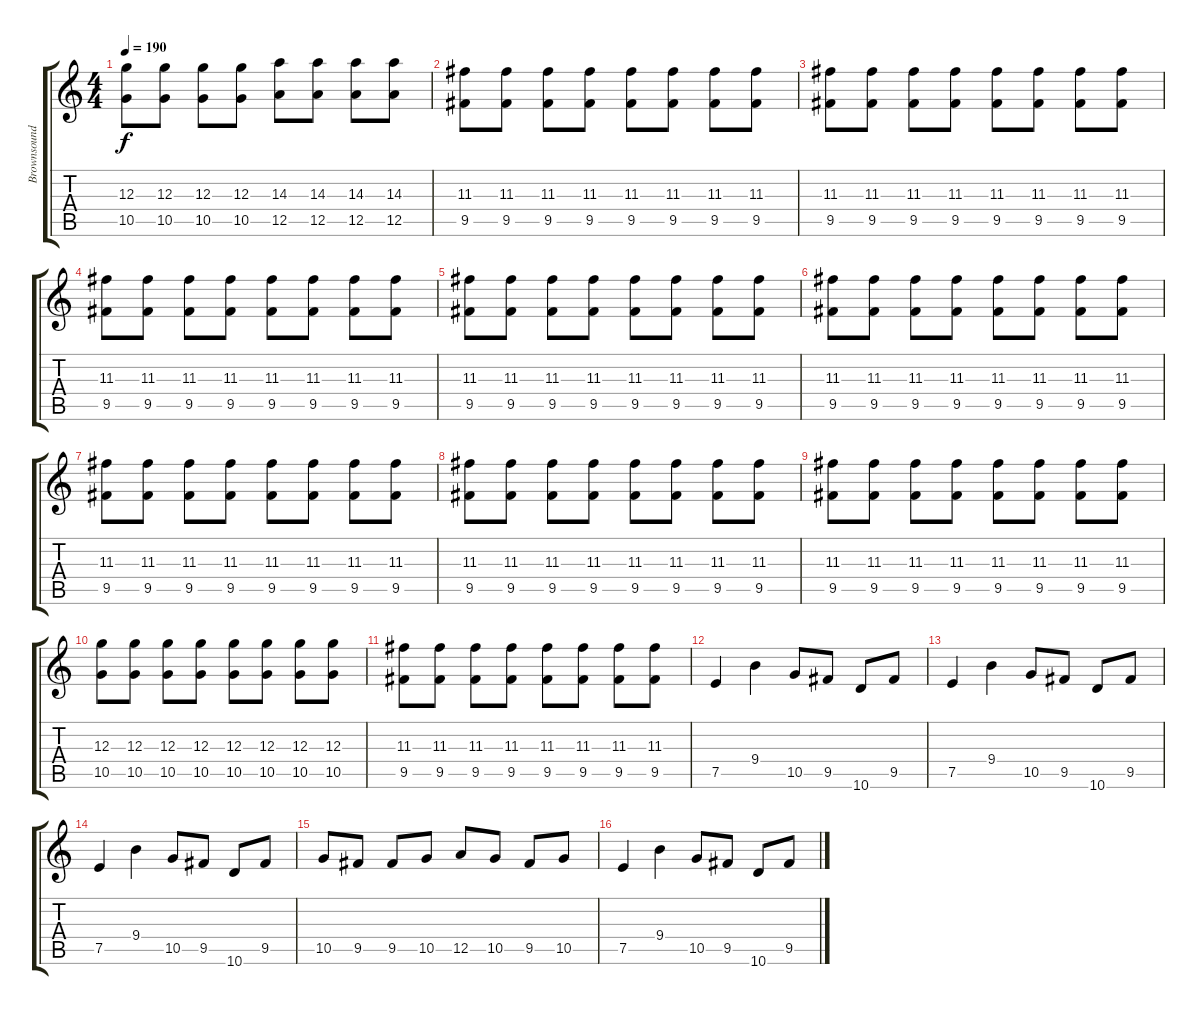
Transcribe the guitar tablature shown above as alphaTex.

\track ("Brownsound" "Brownsound") {instrument overdrivenguitar}
\staff {score tabs}
\tuning (E4 B3 G3 D3 A2 E2) {hide}
\ts (4 4)
\tempo 190
\clef g2
\ks c
(12.3 10.5).8{dy f} (12.3 10.5).8 (12.3 10.5).8 (12.3 10.5).8 (14.3 12.5).8 (14.3 12.5).8 (14.3 12.5).8 (14.3 12.5).8 |
(11.3 9.5).8 (11.3 9.5).8 (11.3 9.5).8 (11.3 9.5).8 (11.3 9.5).8 (11.3 9.5).8 (11.3 9.5).8 (11.3 9.5).8 |
(11.3 9.5).8 (11.3 9.5).8 (11.3 9.5).8 (11.3 9.5).8 (11.3 9.5).8 (11.3 9.5).8 (11.3 9.5).8 (11.3 9.5).8 |
(11.3 9.5).8 (11.3 9.5).8 (11.3 9.5).8 (11.3 9.5).8 (11.3 9.5).8 (11.3 9.5).8 (11.3 9.5).8 (11.3 9.5).8 |
(11.3 9.5).8 (11.3 9.5).8 (11.3 9.5).8 (11.3 9.5).8 (11.3 9.5).8 (11.3 9.5).8 (11.3 9.5).8 (11.3 9.5).8 |
(11.3 9.5).8 (11.3 9.5).8 (11.3 9.5).8 (11.3 9.5).8 (11.3 9.5).8 (11.3 9.5).8 (11.3 9.5).8 (11.3 9.5).8 |
(11.3 9.5).8 (11.3 9.5).8 (11.3 9.5).8 (11.3 9.5).8 (11.3 9.5).8 (11.3 9.5).8 (11.3 9.5).8 (11.3 9.5).8 |
(11.3 9.5).8 (11.3 9.5).8 (11.3 9.5).8 (11.3 9.5).8 (11.3 9.5).8 (11.3 9.5).8 (11.3 9.5).8 (11.3 9.5).8 |
(11.3 9.5).8 (11.3 9.5).8 (11.3 9.5).8 (11.3 9.5).8 (11.3 9.5).8 (11.3 9.5).8 (11.3 9.5).8 (11.3 9.5).8 |
(12.3 10.5).8 (12.3 10.5).8 (12.3 10.5).8 (12.3 10.5).8 (12.3 10.5).8 (12.3 10.5).8 (12.3 10.5).8 (12.3 10.5).8 |
(11.3 9.5).8 (11.3 9.5).8 (11.3 9.5).8 (11.3 9.5).8 (11.3 9.5).8 (11.3 9.5).8 (11.3 9.5).8 (11.3 9.5).8 |
7.5.4 9.4.4 10.5.8 9.5.8 10.6.8 9.5.8 |
7.5.4 9.4.4 10.5.8 9.5.8 10.6.8 9.5.8 |
7.5.4 9.4.4 10.5.8 9.5.8 10.6.8 9.5.8 |
10.5.8 9.5.8 9.5.8 10.5.8 12.5.8 10.5.8 9.5.8 10.5.8 |
7.5.4 9.4.4 10.5.8 9.5.8 10.6.8 9.5.8
